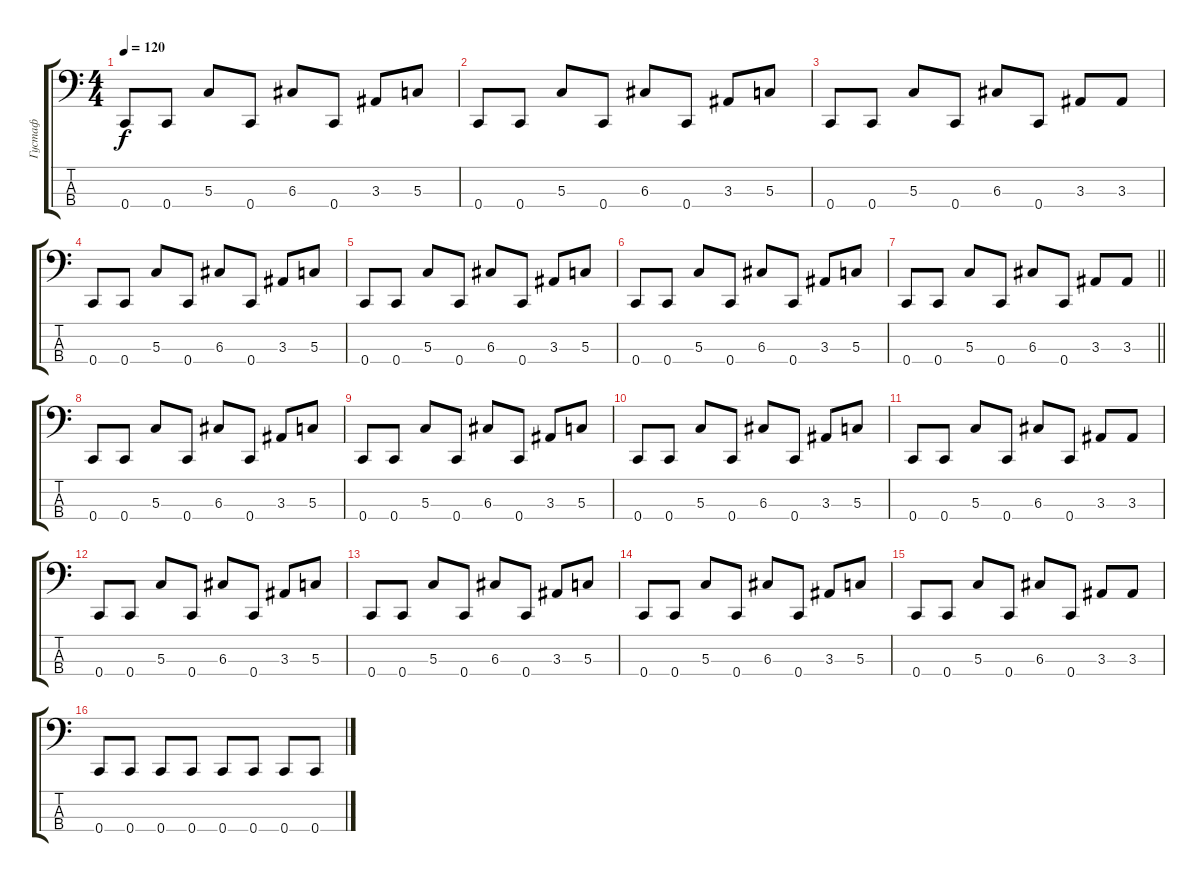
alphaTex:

\track ("Густаф" "Густаф") {instrument electricbassfinger}
\staff {score tabs}
\tuning (F2 C2 G1 C1) {hide}
\ts (4 4)
\tempo 120
\clef f4
\ks c
0.4.8{dy f} 0.4.8 5.3.8 0.4.8 6.3.8 0.4.8 3.3.8 5.3.8 |
0.4.8 0.4.8 5.3.8 0.4.8 6.3.8 0.4.8 3.3.8 5.3.8 |
0.4.8 0.4.8 5.3.8 0.4.8 6.3.8 0.4.8 3.3.8 3.3.8 |
0.4.8 0.4.8 5.3.8 0.4.8 6.3.8 0.4.8 3.3.8 5.3.8 |
0.4.8 0.4.8 5.3.8 0.4.8 6.3.8 0.4.8 3.3.8 5.3.8 |
0.4.8 0.4.8 5.3.8 0.4.8 6.3.8 0.4.8 3.3.8 5.3.8 |
\barLineRight lightlight
0.4.8 0.4.8 5.3.8 0.4.8 6.3.8 0.4.8 3.3.8 3.3.8 |
0.4.8 0.4.8 5.3.8 0.4.8 6.3.8 0.4.8 3.3.8 5.3.8 |
0.4.8 0.4.8 5.3.8 0.4.8 6.3.8 0.4.8 3.3.8 5.3.8 |
0.4.8 0.4.8 5.3.8 0.4.8 6.3.8 0.4.8 3.3.8 5.3.8 |
0.4.8 0.4.8 5.3.8 0.4.8 6.3.8 0.4.8 3.3.8 3.3.8 |
0.4.8 0.4.8 5.3.8 0.4.8 6.3.8 0.4.8 3.3.8 5.3.8 |
0.4.8 0.4.8 5.3.8 0.4.8 6.3.8 0.4.8 3.3.8 5.3.8 |
0.4.8 0.4.8 5.3.8 0.4.8 6.3.8 0.4.8 3.3.8 5.3.8 |
0.4.8 0.4.8 5.3.8 0.4.8 6.3.8 0.4.8 3.3.8 3.3.8 |
0.4.8 0.4.8 0.4.8 0.4.8 0.4.8 0.4.8 0.4.8 0.4.8
